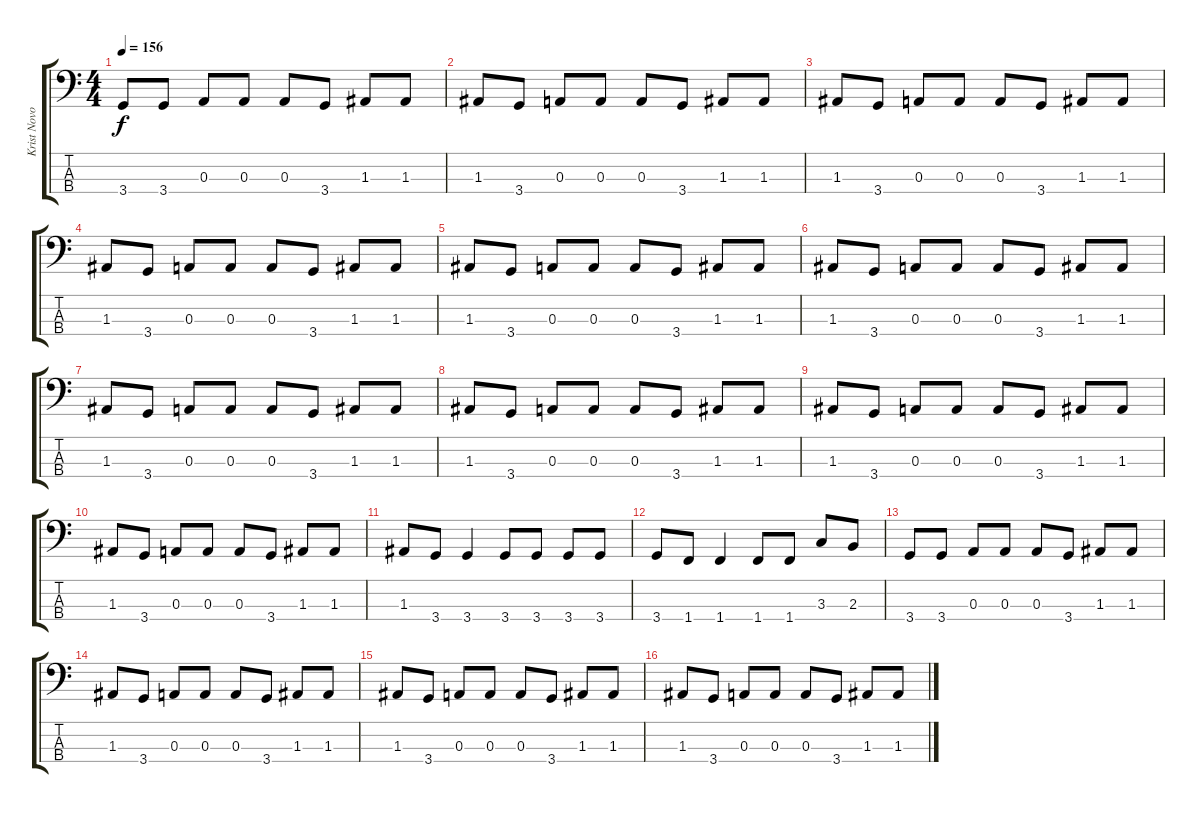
\track ("Krist Novoselic" "Krist Novo") {instrument slapbass1}
\staff {score tabs}
\tuning (G2 D2 A1 E1) {hide}
\ts (4 4)
\tempo 156
\clef f4
\ks c
3.4.8{dy f} 3.4.8 0.3.8 0.3.8 0.3.8 3.4.8 1.3.8 1.3.8 |
1.3.8 3.4.8 0.3.8 0.3.8 0.3.8 3.4.8 1.3.8 1.3.8 |
1.3.8 3.4.8 0.3.8 0.3.8 0.3.8 3.4.8 1.3.8 1.3.8 |
1.3.8 3.4.8 0.3.8 0.3.8 0.3.8 3.4.8 1.3.8 1.3.8 |
1.3.8 3.4.8 0.3.8 0.3.8 0.3.8 3.4.8 1.3.8 1.3.8 |
1.3.8 3.4.8 0.3.8 0.3.8 0.3.8 3.4.8 1.3.8 1.3.8 |
1.3.8 3.4.8 0.3.8 0.3.8 0.3.8 3.4.8 1.3.8 1.3.8 |
1.3.8 3.4.8 0.3.8 0.3.8 0.3.8 3.4.8 1.3.8 1.3.8 |
1.3.8 3.4.8 0.3.8 0.3.8 0.3.8 3.4.8 1.3.8 1.3.8 |
1.3.8 3.4.8 0.3.8 0.3.8 0.3.8 3.4.8 1.3.8 1.3.8 |
1.3.8 3.4.8 3.4.4 3.4.8 3.4.8 3.4.8 3.4.8 |
3.4.8 1.4.8 1.4.4 1.4.8 1.4.8 3.3.8 2.3.8 |
3.4.8 3.4.8 0.3.8 0.3.8 0.3.8 3.4.8 1.3.8 1.3.8 |
1.3.8 3.4.8 0.3.8 0.3.8 0.3.8 3.4.8 1.3.8 1.3.8 |
1.3.8 3.4.8 0.3.8 0.3.8 0.3.8 3.4.8 1.3.8 1.3.8 |
1.3.8 3.4.8 0.3.8 0.3.8 0.3.8 3.4.8 1.3.8 1.3.8
